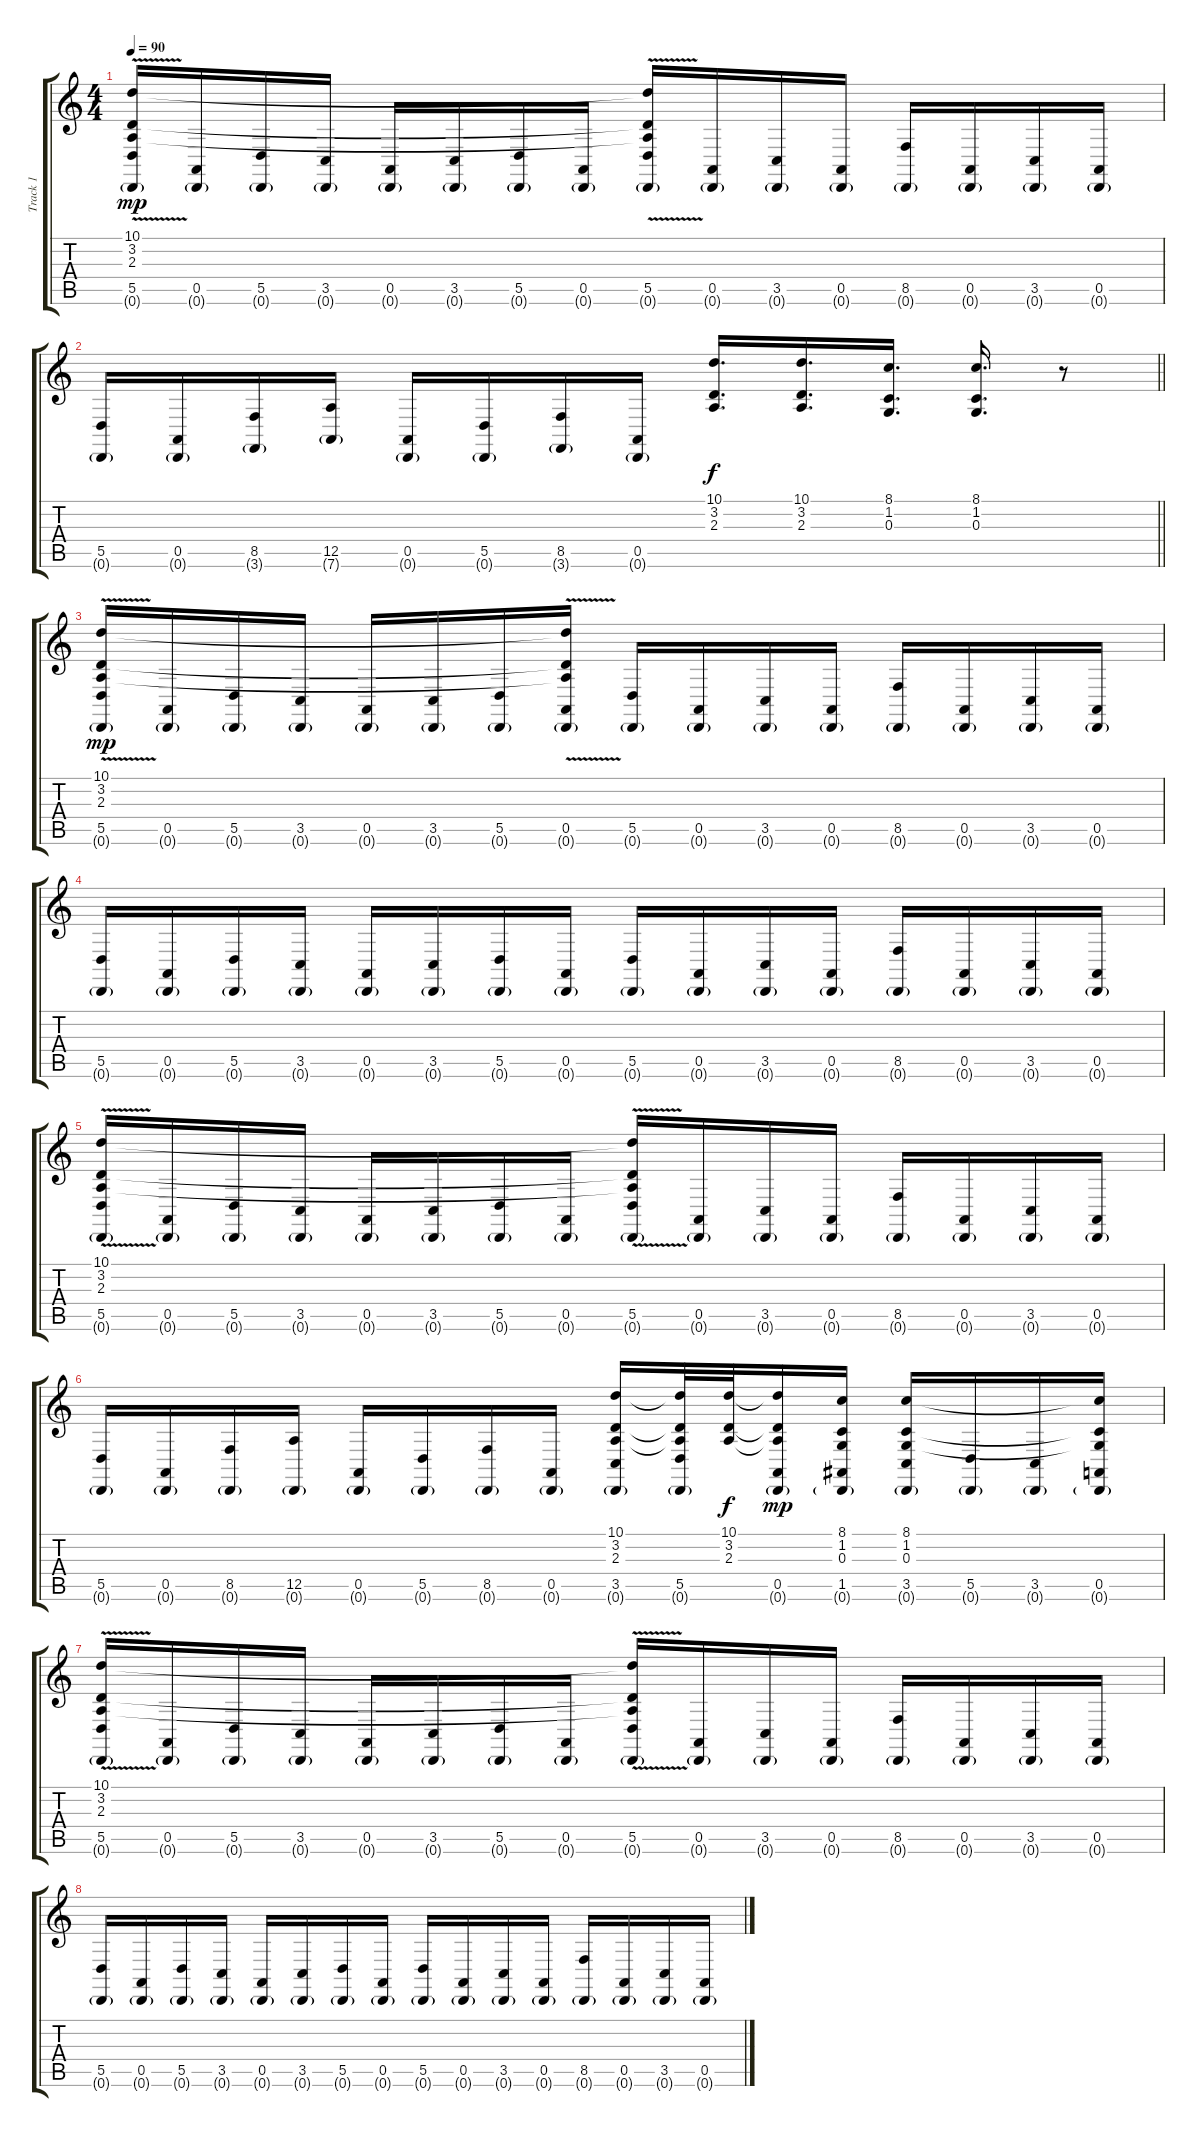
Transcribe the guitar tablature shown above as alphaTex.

\track ("Track 1" "Track 1") {instrument lead1square}
\staff {score tabs}
\tuning (E4 B3 G3 D3 A2 D2) {hide}
\ts (4 4)
\tempo 90
\clef g2
\ks c
(10.1{v} 3.2{v} 2.3{v} 5.5 0.6{g}).16{dy mp} (0.5 0.6{g}).16 (5.5 0.6{g}).16 (3.5 0.6{g}).16 (0.5 0.6{g}).16 (3.5 0.6{g}).16 (5.5 0.6{g}).16 (0.5 0.6{g}).16 (10.1{t} 3.2{t} 2.3{t} 5.5 0.6{g}).16 (0.5 0.6{g}).16 (3.5 0.6{g}).16 (0.5 0.6{g}).16 (8.5 0.6{g}).16 (0.5 0.6{g}).16 (3.5 0.6{g}).16 (0.5 0.6{g}).16 |
\barLineRight lightlight
(5.5 0.6{g}).16 (0.5 0.6{g}).16 (8.5 3.6{g}).16 (12.5 7.6{g}).16 (0.5 0.6{g}).16 (5.5 0.6{g}).16 (8.5 3.6{g}).16 (0.5 0.6{g}).16 (10.1 3.2 2.3).16{d dy f} (10.1 3.2 2.3).16{d} (8.1 1.2 0.3).16{d} (8.1 1.2 0.3).16{d} r.8 |
\section ("" "")
(10.1{v} 3.2{v} 2.3{v} 5.5 0.6{g}).16{dy mp instrument lead2sawtooth} (0.5 0.6{g}).16 (5.5 0.6{g}).16 (3.5 0.6{g}).16 (0.5 0.6{g}).16 (3.5 0.6{g}).16 (5.5 0.6{g}).16 (10.1{t} 3.2{t} 2.3{t} 0.5 0.6{g}).16 (5.5 0.6{g}).16 (0.5 0.6{g}).16 (3.5 0.6{g}).16 (0.5 0.6{g}).16 (8.5 0.6{g}).16 (0.5 0.6{g}).16 (3.5 0.6{g}).16 (0.5 0.6{g}).16 |
(5.5 0.6{g}).16 (0.5 0.6{g}).16 (5.5 0.6{g}).16 (3.5 0.6{g}).16 (0.5 0.6{g}).16 (3.5 0.6{g}).16 (5.5 0.6{g}).16 (0.5 0.6{g}).16 (5.5 0.6{g}).16 (0.5 0.6{g}).16 (3.5 0.6{g}).16 (0.5 0.6{g}).16 (8.5 0.6{g}).16 (0.5 0.6{g}).16 (3.5 0.6{g}).16 (0.5 0.6{g}).16 |
(10.1{v} 3.2{v} 2.3{v} 5.5 0.6{g}).16 (0.5 0.6{g}).16 (5.5 0.6{g}).16 (3.5 0.6{g}).16 (0.5 0.6{g}).16 (3.5 0.6{g}).16 (5.5 0.6{g}).16 (0.5 0.6{g}).16 (10.1{t} 3.2{t} 2.3{t} 5.5 0.6{g}).16 (0.5 0.6{g}).16 (3.5 0.6{g}).16 (0.5 0.6{g}).16 (8.5 0.6{g}).16 (0.5 0.6{g}).16 (3.5 0.6{g}).16 (0.5 0.6{g}).16 |
(5.5 0.6{g}).16 (0.5 0.6{g}).16 (8.5 0.6{g}).16 (12.5 0.6{g}).16 (0.5 0.6{g}).16 (5.5 0.6{g}).16 (8.5 0.6{g}).16 (0.5 0.6{g}).16 (10.1 3.2 2.3 3.5 0.6{g}).16 (10.1{t} 3.2{t} 2.3{t} 5.5 0.6{g}).32 (10.1 3.2 2.3).32{dy f} (10.1{t} 3.2{t} 2.3{t} 0.5 0.6{g}).16{dy mp} (8.1 1.2 0.3 1.5 0.6{g}).16 (8.1 1.2 0.3 3.5 0.6{g}).16 (5.5 0.6{g}).16 (3.5 0.6{g}).16 (8.1{t} 1.2{t} 0.3{t} 0.5 0.6{g}).16 |
(10.1{v} 3.2{v} 2.3{v} 5.5 0.6{g}).16 (0.5 0.6{g}).16 (5.5 0.6{g}).16 (3.5 0.6{g}).16 (0.5 0.6{g}).16 (3.5 0.6{g}).16 (5.5 0.6{g}).16 (0.5 0.6{g}).16 (10.1{t} 3.2{t} 2.3{t} 5.5 0.6{g}).16 (0.5 0.6{g}).16 (3.5 0.6{g}).16 (0.5 0.6{g}).16 (8.5 0.6{g}).16 (0.5 0.6{g}).16 (3.5 0.6{g}).16 (0.5 0.6{g}).16 |
(5.5 0.6{g}).16 (0.5 0.6{g}).16 (5.5 0.6{g}).16 (3.5 0.6{g}).16 (0.5 0.6{g}).16 (3.5 0.6{g}).16 (5.5 0.6{g}).16 (0.5 0.6{g}).16 (5.5 0.6{g}).16 (0.5 0.6{g}).16 (3.5 0.6{g}).16 (0.5 0.6{g}).16 (8.5 0.6{g}).16 (0.5 0.6{g}).16 (3.5 0.6{g}).16 (0.5 0.6{g}).16
